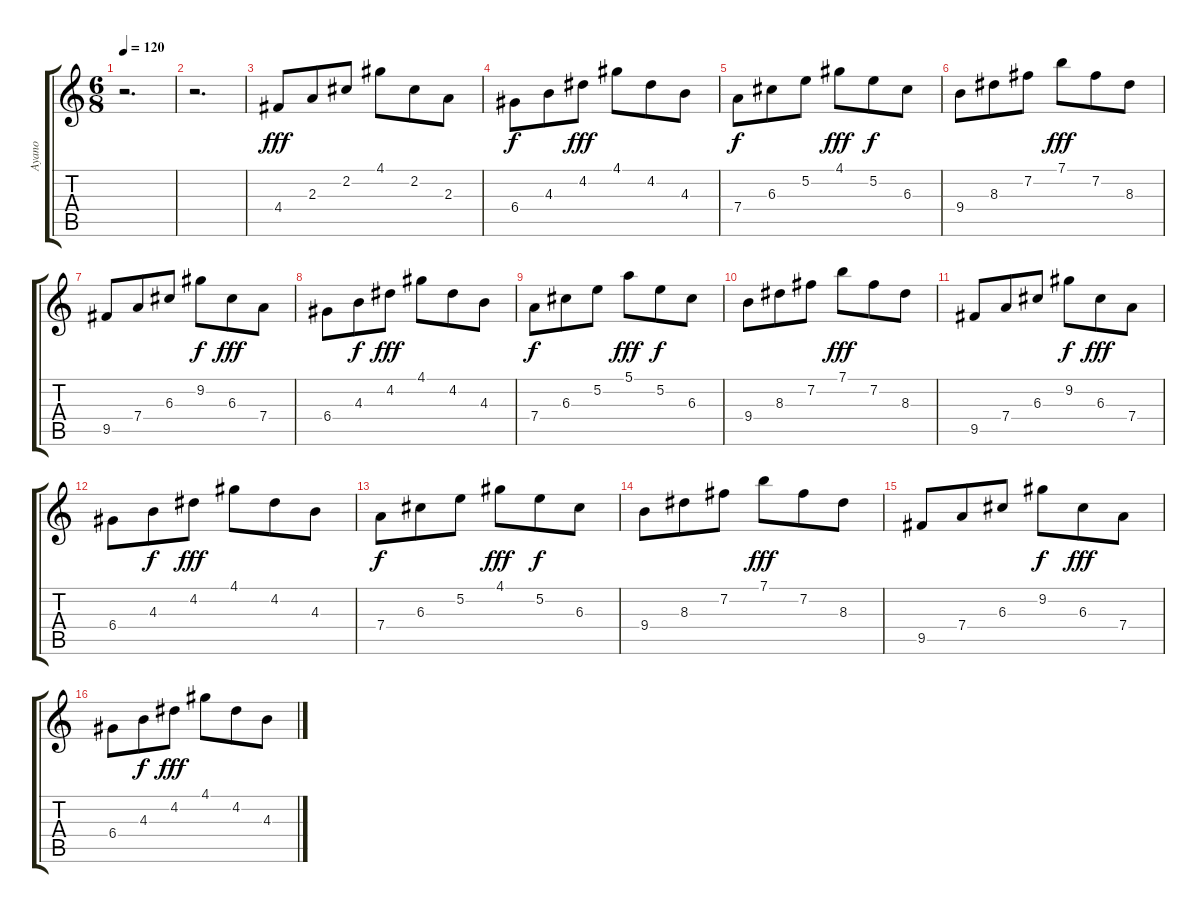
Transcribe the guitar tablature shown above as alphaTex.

\track ("Ayano" "Ayano") {instrument electricguitarclean}
\staff {score tabs}
\tuning (E4 B3 G3 D3 A2 E2) {hide}
\ts (6 8)
\tempo 120
\clef g2
\ks c
r.2{d dy fff} |
r.2{d} |
4.4.8 2.3.8 2.2.8 4.1.8 2.2.8 2.3.8 |
6.4.8{dy f} 4.3.8 4.2.8{dy fff} 4.1.8 4.2.8 4.3.8 |
7.4.8{dy f} 6.3.8 5.2.8 4.1.8{dy fff} 5.2.8{dy f} 6.3.8 |
9.4.8 8.3.8 7.2.8 7.1.8{dy fff} 7.2.8 8.3.8 |
9.5.8 7.4.8 6.3.8 9.2.8{dy f} 6.3.8{dy fff} 7.4.8 |
6.4.8 4.3.8{dy f} 4.2.8{dy fff} 4.1.8 4.2.8 4.3.8 |
7.4.8{dy f} 6.3.8 5.2.8 5.1.8{dy fff} 5.2.8{dy f} 6.3.8 |
9.4.8 8.3.8 7.2.8 7.1.8{dy fff} 7.2.8 8.3.8 |
9.5.8 7.4.8 6.3.8 9.2.8{dy f} 6.3.8{dy fff} 7.4.8 |
6.4.8 4.3.8{dy f} 4.2.8{dy fff} 4.1.8 4.2.8 4.3.8 |
7.4.8{dy f} 6.3.8 5.2.8 4.1.8{dy fff} 5.2.8{dy f} 6.3.8 |
9.4.8 8.3.8 7.2.8 7.1.8{dy fff} 7.2.8 8.3.8 |
9.5.8 7.4.8 6.3.8 9.2.8{dy f} 6.3.8{dy fff} 7.4.8 |
6.4.8 4.3.8{dy f} 4.2.8{dy fff} 4.1.8 4.2.8 4.3.8
